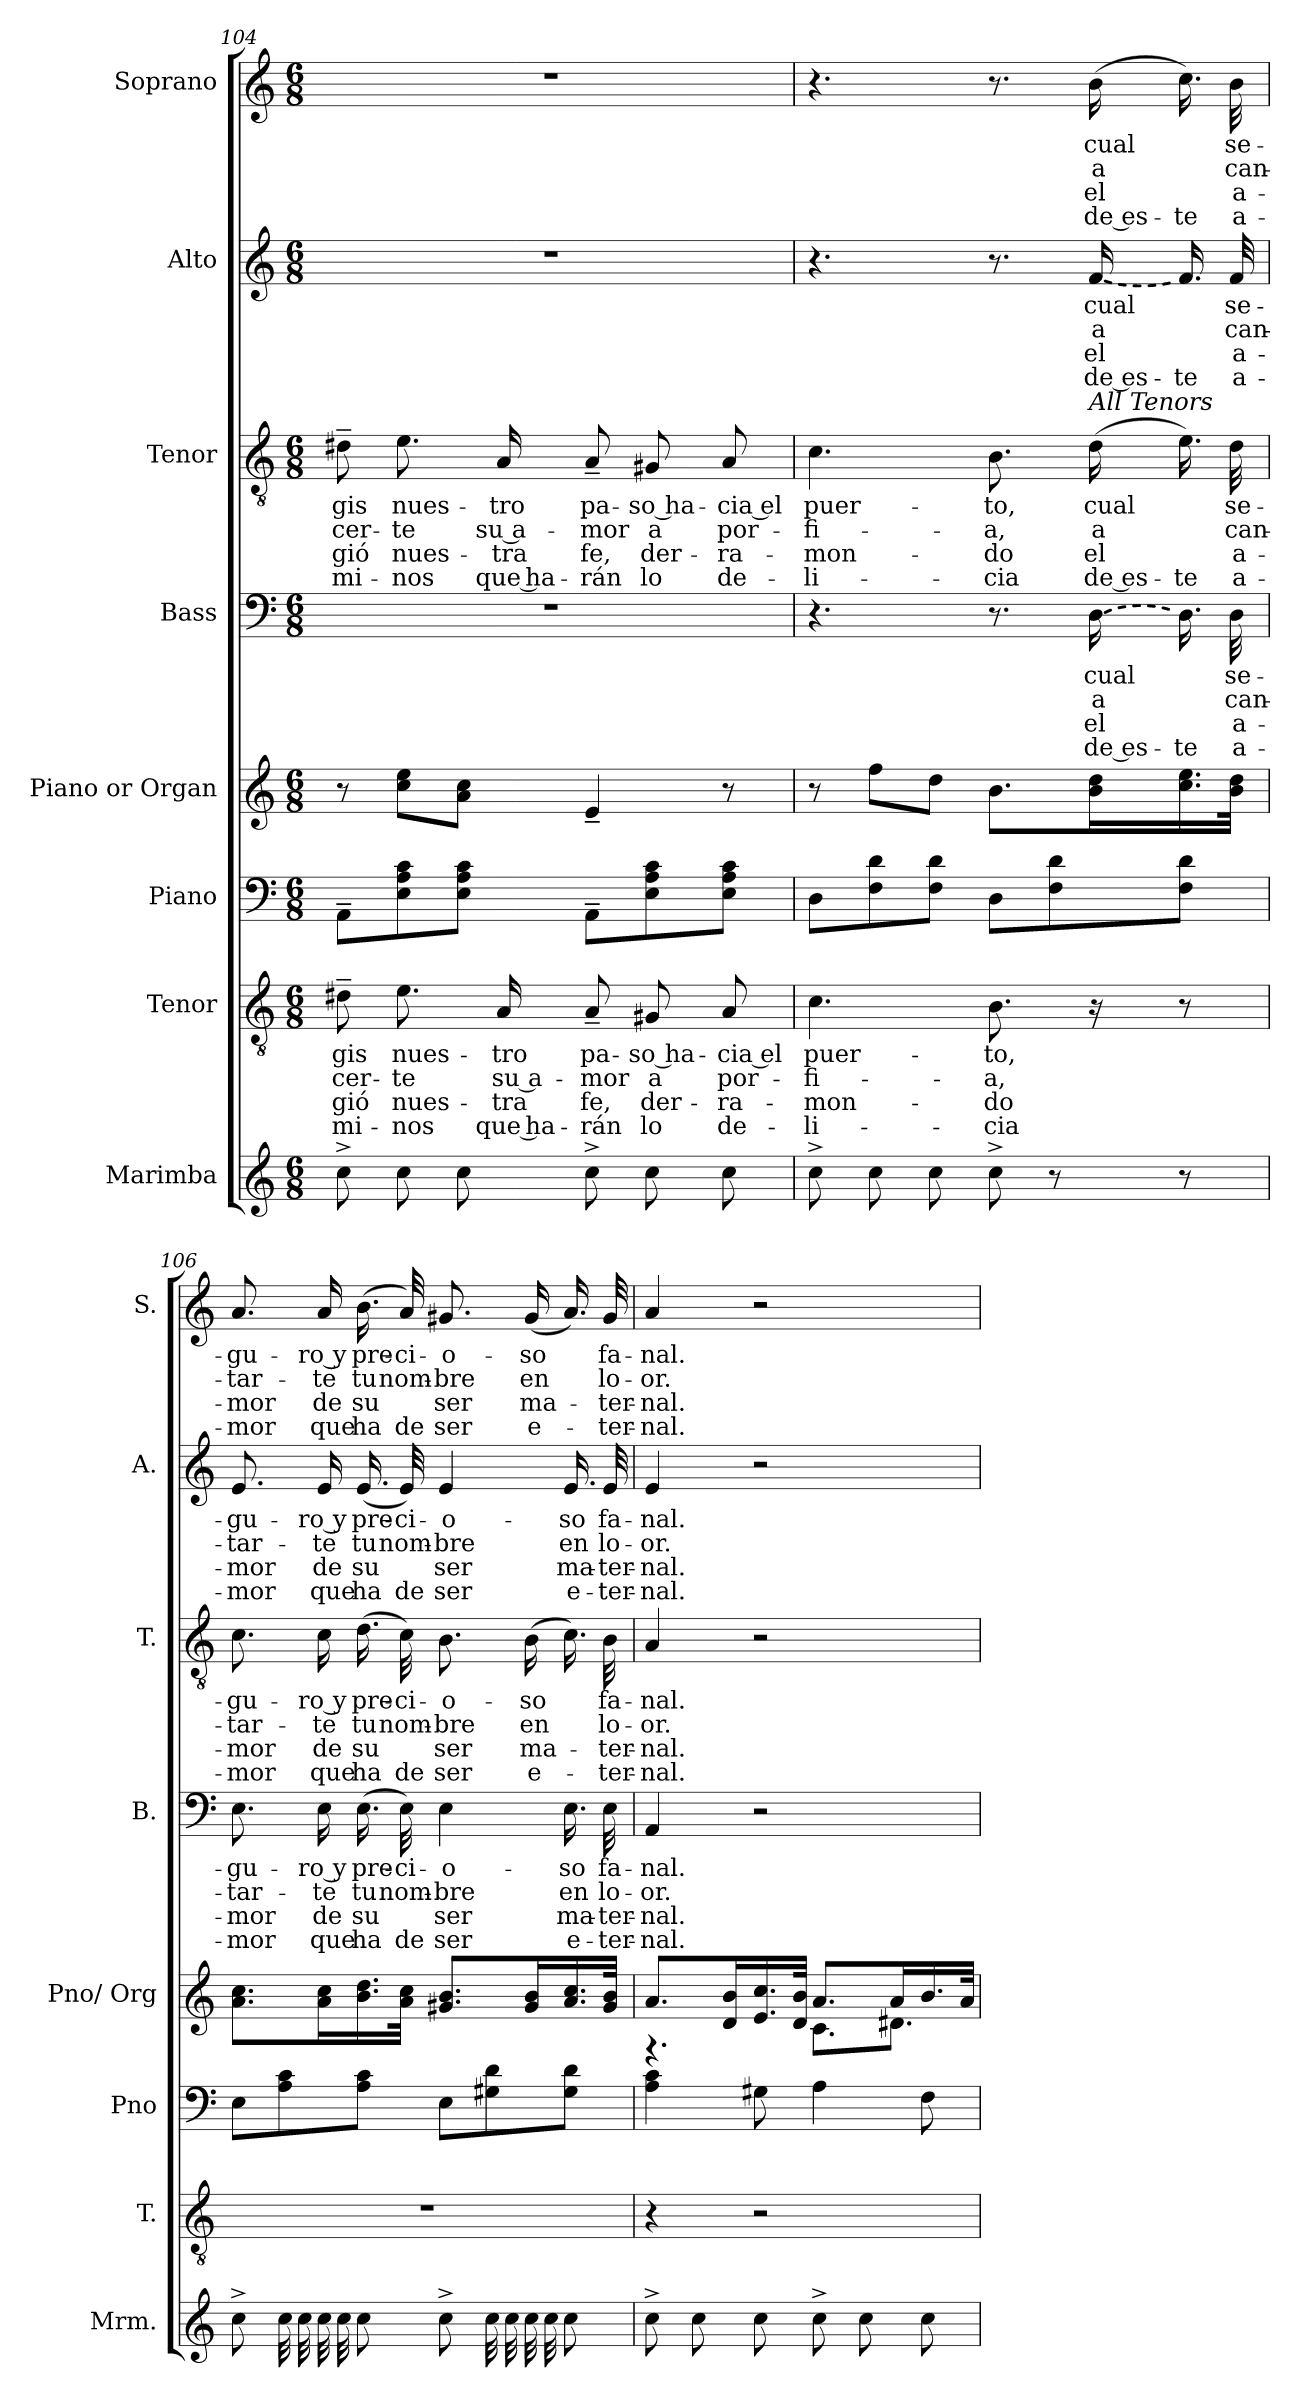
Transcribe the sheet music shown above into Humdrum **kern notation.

**kern	**kern	**text	**text	**text	**text	**kern	**kern	**kern	**text	**text	**text	**text	**kern	**text	**text	**text	**text	**kern	**text	**text	**text	**text	**kern	**text	**text	**text	**text
*part8	*part7	*part7	*part7	*part7	*part7	*part6	*part5	*part4	*part4	*part4	*part4	*part4	*part3	*part3	*part3	*part3	*part3	*part2	*part2	*part2	*part2	*part2	*part1	*part1	*part1	*part1	*part1
*staff8	*staff7	*staff7	*staff7	*staff7	*staff7	*staff6	*staff5	*staff4	*staff4	*staff4	*staff4	*staff4	*staff3	*staff3	*staff3	*staff3	*staff3	*staff2	*staff2	*staff2	*staff2	*staff2	*staff1	*staff1	*staff1	*staff1	*staff1
*I"Marimba	*I"Tenor	*	*	*	*	*I"Piano	*I"Piano or Organ	*I"Bass	*	*	*	*	*I"Tenor	*	*	*	*	*I"Alto	*	*	*	*	*I"Soprano	*	*	*	*
*I'Mrm.	*I'T.	*	*	*	*	*I'Pno	*I'Pno/ Org	*I'B.	*	*	*	*	*I'T.	*	*	*	*	*I'A.	*	*	*	*	*I'S.	*	*	*	*
!!LO:PB:g=z
*clefG2	*clefGv2	*	*	*	*	*clefF4	*clefG2	*clefF4	*	*	*	*	*clefGv2	*	*	*	*	*clefG2	*	*	*	*	*clefG2	*	*	*	*
*k[]	*k[]	*	*	*	*	*k[]	*k[]	*k[]	*	*	*	*	*k[]	*	*	*	*	*k[]	*	*	*	*	*k[]	*	*	*	*
*M6/8	*M6/8	*	*	*	*	*M6/8	*M6/8	*M6/8	*	*	*	*	*M6/8	*	*	*	*	*M6/8	*	*	*	*	*M6/8	*	*	*	*
=104	=104	=104	=104	=104	=104	=104	=104	=104	=104	=104	=104	=104	=104	=104	=104	=104	=104	=104	=104	=104	=104	=104	=104	=104	=104	=104	=104
!	!	!	!	!	!	!	!	!	!	!	!	!	!	!LO:LY:b	!LO:LY:b	!LO:LY:b	!LO:LY:b	!	!	!	!	!	!	!	!	!	!
8cc^\	8d#X~\	-gis	-cer-	-gió	-mi-	8AA~\L	8r	2.r	.	.	.	.	8d#X~\	-gis	-cer-	-gió	-mi-	2.r	.	.	.	.	2.r	.	.	.	.
!	!	!	!	!	!	!	!	!	!	!	!	!	!	!LO:LY:b	!LO:LY:b	!LO:LY:b	!LO:LY:b	!	!	!	!	!	!	!	!	!	!
8cc\	8.e\	nues-	-te	nues-	-nos	8E\ 8A\ 8c\	8cc\ 8ee\L	.	.	.	.	.	8.e\	nues-	-te	nues-	-nos	.	.	.	.	.	.	.	.	.	.
8cc\	.	.	.	.	.	8E\ 8A\ 8c\J	8a\ 8cc\J	.	.	.	.	.	.	.	.	.	.	.	.	.	.	.	.	.	.	.	.
!	!	!	!	!	!	!	!	!	!	!	!	!	!	!LO:LY:b	!LO:LY:b	!LO:LY:b	!LO:LY:b	!	!	!	!	!	!	!	!	!	!
.	16A/	-tro	su a-	-tra	que ha-	.	.	.	.	.	.	.	16A/	-tro	su a-	-tra	que ha-	.	.	.	.	.	.	.	.	.	.
!	!	!	!	!	!	!	!	!	!	!	!	!	!	!LO:LY:b	!LO:LY:b	!LO:LY:b	!LO:LY:b	!	!	!	!	!	!	!	!	!	!
8cc^\	8A~/	pa-	-mor	fe,	-rán	8AA~\L	4e~/	.	.	.	.	.	8A~/	pa-	-mor	fe,	-rán	.	.	.	.	.	.	.	.	.	.
!	!	!	!	!	!	!	!	!	!	!	!	!	!	!LO:LY:b	!LO:LY:b	!LO:LY:b	!LO:LY:b	!	!	!	!	!	!	!	!	!	!
8cc\	8G#X/	-so ha-	a	der-	lo	8E\ 8A\ 8c\	.	.	.	.	.	.	8G#X/	-so ha-	a	der-	lo	.	.	.	.	.	.	.	.	.	.
!	!	!	!	!	!	!	!	!	!	!	!	!	!	!LO:LY:b	!LO:LY:b	!LO:LY:b	!LO:LY:b	!	!	!	!	!	!	!	!	!	!
8cc\	8A/	-cia el	por-	-ra-	de-	8E\ 8A\ 8c\J	8r	.	.	.	.	.	8A/	-cia el	por-	-ra-	de-	.	.	.	.	.	.	.	.	.	.
=105	=105	=105	=105	=105	=105	=105	=105	=105	=105	=105	=105	=105	=105	=105	=105	=105	=105	=105	=105	=105	=105	=105	=105	=105	=105	=105	=105
!	!	!	!	!	!	!	!	!	!	!	!	!	!	!LO:LY:b	!LO:LY:b	!LO:LY:b	!LO:LY:b	!	!	!	!	!	!	!	!	!	!
8cc^\	4.c\	puer-	-fi-	-mon-	-li-	8D\L	8r	4.r	.	.	.	.	4.c\	puer-	-fi-	-mon-	-li-	4.r	.	.	.	.	4.r	.	.	.	.
8cc\	.	.	.	.	.	8F\ 8d\	8ff\L	.	.	.	.	.	.	.	.	.	.	.	.	.	.	.	.	.	.	.	.
8cc\	.	.	.	.	.	8F\ 8d\J	8dd\J	.	.	.	.	.	.	.	.	.	.	.	.	.	.	.	.	.	.	.	.
!	!	!	!	!	!	!	!	!	!	!	!	!	!	!LO:LY:b	!LO:LY:b	!LO:LY:b	!LO:LY:b	!	!	!	!	!	!	!	!	!	!
8cc^\	8.B\	-to,	-a,	-do	-cia	8D\L	8.b\L	8.r	.	.	.	.	8.B\	-to,	-a,	-do	-cia	8.r	.	.	.	.	8.r	.	.	.	.
8r	.	.	.	.	.	8F\ 8d\	.	.	.	.	.	.	.	.	.	.	.	.	.	.	.	.	.	.	.	.	.
!	!	!	!	!	!	!	!	!	!	!	!	!	!LO:TX:a:i:t=All Tenors	!	!	!	!	!	!	!	!	!	!	!	!	!	!
!	!	!	!	!	!	!	!	!LO:T:dash	!LO:LY:b	!LO:LY:b	!LO:LY:b	!LO:LY:b	!	!LO:LY:b	!LO:LY:b	!LO:LY:b	!LO:LY:b	!LO:T:dash	!LO:LY:b	!LO:LY:b	!LO:LY:b	!LO:LY:b	!	!LO:LY:b	!LO:LY:b	!LO:LY:b	!LO:LY:b
.	16r	.	.	.	.	.	16b\ 16dd\L	[16D\	cual	a	el	de es-	(<16d\	cual	a	el	de es-	[16f/	cual	a	el	de es-	(>16b\	cual	a	el	de es-
!	!	!	!	!	!	!	!	!	!	!	!	!LO:LY:b	!	!	!	!	!LO:LY:b	!	!	!	!	!LO:LY:b	!	!	!	!	!LO:LY:b
8r	8r	.	.	.	.	8F\ 8d\J	16.cc\ 16.ee\	16.D\]	.	.	.	-te	16.e\)	.	.	.	-te	16.f/]	.	.	.	-te	16.cc\)	.	.	.	-te
!	!	!	!	!	!	!	!	!	!LO:LY:b	!LO:LY:b	!LO:LY:b	!LO:LY:b	!	!LO:LY:b	!LO:LY:b	!LO:LY:b	!LO:LY:b	!	!LO:LY:b	!LO:LY:b	!LO:LY:b	!LO:LY:b	!	!LO:LY:b	!LO:LY:b	!LO:LY:b	!LO:LY:b
.	.	.	.	.	.	.	32b\ 32dd\JJk	32D\	se-	can-	a-	a-	32d\	se-	can-	a-	a-	32f/	se-	can-	a-	a-	32b\	se-	can-	a-	a-
=106	=106	=106	=106	=106	=106	=106	=106	=106	=106	=106	=106	=106	=106	=106	=106	=106	=106	=106	=106	=106	=106	=106	=106	=106	=106	=106	=106
!	!	!	!	!	!	!	!	!	!LO:LY:b	!LO:LY:b	!LO:LY:b	!LO:LY:b	!	!LO:LY:b	!LO:LY:b	!LO:LY:b	!LO:LY:b	!	!LO:LY:b	!LO:LY:b	!LO:LY:b	!LO:LY:b	!	!LO:LY:b	!LO:LY:b	!LO:LY:b	!LO:LY:b
8cc^\	2.r	.	.	.	.	8E\L	8.a\ 8.cc\L	8.E\	-gu-	-tar-	-mor	-mor	8.c\	-gu-	-tar-	-mor	-mor	8.e/	-gu-	-tar-	-mor	-mor	8.a/	-gu-	-tar-	-mor	-mor
*tremolo	*	*	*	*	*	*	*	*	*	*	*	*	*	*	*	*	*	*	*	*	*	*	*	*	*	*	*
32cc\	.	.	.	.	.	8A\ 8c\	.	.	.	.	.	.	.	.	.	.	.	.	.	.	.	.	.	.	.	.	.
32cc\	.	.	.	.	.	.	.	.	.	.	.	.	.	.	.	.	.	.	.	.	.	.	.	.	.	.	.
!	!	!	!	!	!	!	!	!	!LO:LY:b	!LO:LY:b	!LO:LY:b	!LO:LY:b	!	!LO:LY:b	!LO:LY:b	!LO:LY:b	!LO:LY:b	!	!LO:LY:b	!LO:LY:b	!LO:LY:b	!LO:LY:b	!	!LO:LY:b	!LO:LY:b	!LO:LY:b	!LO:LY:b
32cc\	.	.	.	.	.	.	16a\ 16cc\L	16E\	-ro y	-te	de	que	16c\	-ro y	-te	de	que	16e/	-ro y	-te	de	que	16a/	-ro y	-te	de	que
32cc\	.	.	.	.	.	.	.	.	.	.	.	.	.	.	.	.	.	.	.	.	.	.	.	.	.	.	.
*Xtremolo	*	*	*	*	*	*	*	*	*	*	*	*	*	*	*	*	*	*	*	*	*	*	*	*	*	*	*
!	!	!	!	!	!	!	!	!	!LO:LY:b	!LO:LY:b	!LO:LY:b	!LO:LY:b	!	!LO:LY:b	!LO:LY:b	!LO:LY:b	!LO:LY:b	!	!LO:LY:b	!LO:LY:b	!LO:LY:b	!LO:LY:b	!	!LO:LY:b	!LO:LY:b	!LO:LY:b	!LO:LY:b
8cc\	.	.	.	.	.	8A\ 8c\J	16.b\ 16.dd\	(>16.E\	pre-	tu	su	ha	(>16.d\	pre-	tu	su	ha	(<16.e/	pre-	tu	su	ha	(>16.b\	pre-	tu	su	ha
!	!	!	!	!	!	!	!	!	!LO:LY:b	!LO:LY:b	!	!LO:LY:b	!	!LO:LY:b	!LO:LY:b	!	!LO:LY:b	!	!LO:LY:b	!LO:LY:b	!	!LO:LY:b	!	!LO:LY:b	!LO:LY:b	!	!LO:LY:b
.	.	.	.	.	.	.	32a\ 32cc\JJk	32E\)	-ci-	nom-	.	de	32c\)	-ci-	nom-	.	de	32e/)	-ci-	nom-	.	de	32a/)	-ci-	nom-	.	de
!	!	!	!	!	!	!	!	!	!LO:LY:b	!LO:LY:b	!LO:LY:b	!LO:LY:b	!	!LO:LY:b	!LO:LY:b	!LO:LY:b	!LO:LY:b	!	!LO:LY:b	!LO:LY:b	!LO:LY:b	!LO:LY:b	!	!LO:LY:b	!LO:LY:b	!LO:LY:b	!LO:LY:b
8cc^\	.	.	.	.	.	8E\L	8.g#X/ 8.b/L	4E\	-o-	-bre	ser	ser	8.B\	-o-	-bre	ser	ser	4e/	-o-	-bre	ser	ser	8.g#X/	-o-	-bre	ser	ser
*tremolo	*	*	*	*	*	*	*	*	*	*	*	*	*	*	*	*	*	*	*	*	*	*	*	*	*	*	*
32cc\	.	.	.	.	.	8G#X\ 8d\	.	.	.	.	.	.	.	.	.	.	.	.	.	.	.	.	.	.	.	.	.
32cc\	.	.	.	.	.	.	.	.	.	.	.	.	.	.	.	.	.	.	.	.	.	.	.	.	.	.	.
!	!	!	!	!	!	!	!	!	!	!	!	!	!	!LO:LY:b	!LO:LY:b	!LO:LY:b	!LO:LY:b	!	!	!	!	!	!	!LO:LY:b	!LO:LY:b	!LO:LY:b	!LO:LY:b
32cc\	.	.	.	.	.	.	16g#/ 16b/L	.	.	.	.	.	(>16B\	-so	en	ma-	e-	.	.	.	.	.	(<16g#/	-so	en	ma-	e-
32cc\	.	.	.	.	.	.	.	.	.	.	.	.	.	.	.	.	.	.	.	.	.	.	.	.	.	.	.
*Xtremolo	*	*	*	*	*	*	*	*	*	*	*	*	*	*	*	*	*	*	*	*	*	*	*	*	*	*	*
!	!	!	!	!	!	!	!	!	!LO:LY:b	!LO:LY:b	!LO:LY:b	!LO:LY:b	!	!	!	!	!	!	!LO:LY:b	!LO:LY:b	!LO:LY:b	!LO:LY:b	!	!	!	!	!
8cc\	.	.	.	.	.	8G#\ 8d\J	16.a/ 16.cc/	16.E\	-so	en	ma-	e-	16.c\)	.	.	.	.	16.e/	-so	en	ma-	e-	16.a/)	.	.	.	.
!	!	!	!	!	!	!	!	!	!LO:LY:b	!LO:LY:b	!LO:LY:b	!LO:LY:b	!	!LO:LY:b	!LO:LY:b	!LO:LY:b	!LO:LY:b	!	!LO:LY:b	!LO:LY:b	!LO:LY:b	!LO:LY:b	!	!LO:LY:b	!LO:LY:b	!LO:LY:b	!LO:LY:b
.	.	.	.	.	.	.	32g#/ 32b/JJk	32E\	fa-	lo-	-ter-	-ter-	32B\	fa-	lo-	ter-	ter-	32e/	fa-	lo-	-ter-	-ter-	32g#/	fa-	lo-	ter-	ter-
!!LO:PB:g=z
=107	=107	=107	=107	=107	=107	=107	=107	=107	=107	=107	=107	=107	=107	=107	=107	=107	=107	=107	=107	=107	=107	=107	=107	=107	=107	=107	=107
*	*	*	*	*	*	*	*^	*	*	*	*	*	*	*	*	*	*	*	*	*	*	*	*	*	*	*	*
!	!	!	!	!	!	!	!	!	!	!LO:LY:b	!LO:LY:b	!LO:LY:b	!LO:LY:b	!	!LO:LY:b	!LO:LY:b	!LO:LY:b	!LO:LY:b	!	!LO:LY:b	!LO:LY:b	!LO:LY:b	!LO:LY:b	!	!LO:LY:b	!LO:LY:b	!LO:LY:b	!LO:LY:b
8cc^\	4r	.	.	.	.	4A\ 4c\	8.a/L	4.r	4AA/	-nal.	-or.	-nal.	-nal.	4A/	-nal.	-or.	-nal.	-nal.	4e/	-nal.	-or.	-nal.	-nal.	4a/	-nal.	-or.	-nal.	-nal.
8cc\	.	.	.	.	.	.	.	.	.	.	.	.	.	.	.	.	.	.	.	.	.	.	.	.	.	.	.	.
.	.	.	.	.	.	.	16d/ 16b/L	.	.	.	.	.	.	.	.	.	.	.	.	.	.	.	.	.	.	.	.	.
8cc\	2r	.	.	.	.	8G#X\	16.e/ 16.cc/	.	2r	.	.	.	.	2r	.	.	.	.	2r	.	.	.	.	2r	.	.	.	.
.	.	.	.	.	.	.	32d/ 32b/JJk	.	.	.	.	.	.	.	.	.	.	.	.	.	.	.	.	.	.	.	.	.
8cc^\	.	.	.	.	.	4A\	8.a/L	8.c\L	.	.	.	.	.	.	.	.	.	.	.	.	.	.	.	.	.	.	.	.
8cc\	.	.	.	.	.	.	.	.	.	.	.	.	.	.	.	.	.	.	.	.	.	.	.	.	.	.	.	.
.	.	.	.	.	.	.	16a/L	8.d#X\J	.	.	.	.	.	.	.	.	.	.	.	.	.	.	.	.	.	.	.	.
8cc\	.	.	.	.	.	8F\	16.b/	.	.	.	.	.	.	.	.	.	.	.	.	.	.	.	.	.	.	.	.	.
.	.	.	.	.	.	.	32a/JJk	.	.	.	.	.	.	.	.	.	.	.	.	.	.	.	.	.	.	.	.	.
*	*	*	*	*	*	*	*v	*v	*	*	*	*	*	*	*	*	*	*	*	*	*	*	*	*	*	*	*	*
=	=	=	=	=	=	=	=	=	=	=	=	=	=	=	=	=	=	=	=	=	=	=	=	=	=	=	=
*-	*-	*-	*-	*-	*-	*-	*-	*-	*-	*-	*-	*-	*-	*-	*-	*-	*-	*-	*-	*-	*-	*-	*-	*-	*-	*-	*-
